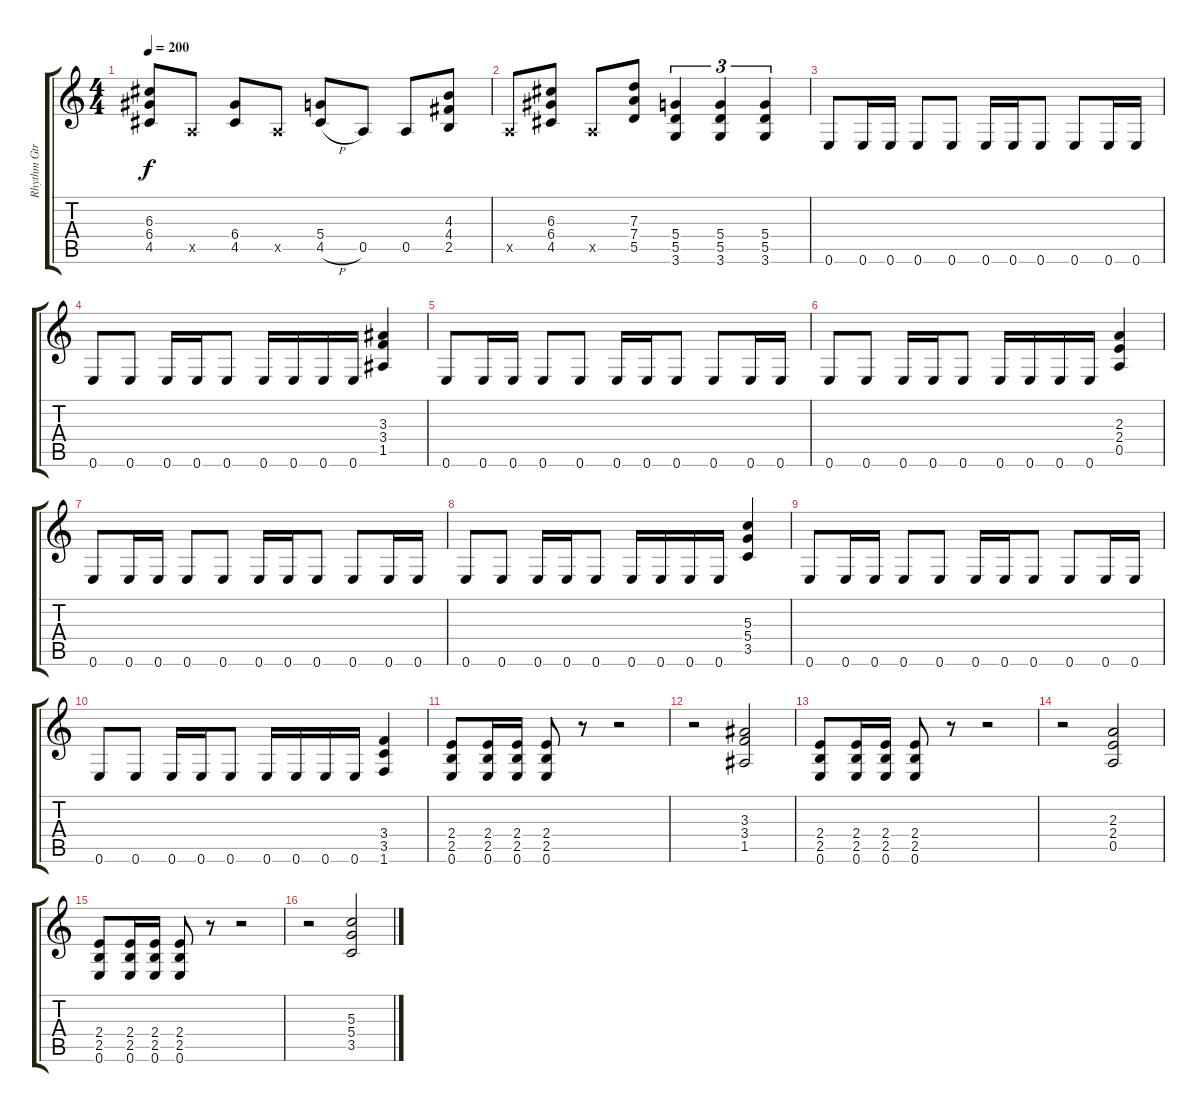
\track ("Rhythm Gtr. II" "Rhythm Gtr") {instrument distortionguitar}
\staff {score tabs}
\tuning (E4 B3 G3 D3 A2 E2) {hide}
\ts (4 4)
\tempo 200
\clef g2
\ks c
(6.3 6.4 4.5).8{dy f} 0.5{x}.8 (6.4 4.5).8 0.5{x}.8 (5.4 4.5{h}).8 0.5.8 0.5.8 (4.3 4.4 2.5).8 |
0.5{x}.8 (6.3 6.4 4.5).8 0.5{x}.8 (7.3 7.4 5.5).8 (5.4 5.5 3.6).4{tu (3 2)} (5.4 5.5 3.6).4{tu (3 2)} (5.4 5.5 3.6).4{tu (3 2)} |
0.6.8 0.6.16 0.6.16 0.6.8 0.6.8 0.6.16 0.6.16 0.6.8 0.6.8 0.6.16 0.6.16 |
0.6.8 0.6.8 0.6.16 0.6.16 0.6.8 0.6.16 0.6.16 0.6.16 0.6.16 (3.3 3.4 1.5).4 |
0.6.8 0.6.16 0.6.16 0.6.8 0.6.8 0.6.16 0.6.16 0.6.8 0.6.8 0.6.16 0.6.16 |
0.6.8 0.6.8 0.6.16 0.6.16 0.6.8 0.6.16 0.6.16 0.6.16 0.6.16 (2.3 2.4 0.5).4 |
0.6.8 0.6.16 0.6.16 0.6.8 0.6.8 0.6.16 0.6.16 0.6.8 0.6.8 0.6.16 0.6.16 |
0.6.8 0.6.8 0.6.16 0.6.16 0.6.8 0.6.16 0.6.16 0.6.16 0.6.16 (5.3 5.4 3.5).4 |
0.6.8 0.6.16 0.6.16 0.6.8 0.6.8 0.6.16 0.6.16 0.6.8 0.6.8 0.6.16 0.6.16 |
0.6.8 0.6.8 0.6.16 0.6.16 0.6.8 0.6.16 0.6.16 0.6.16 0.6.16 (3.4 3.5 1.6).4 |
(2.4 2.5 0.6).8 (2.4 2.5 0.6).16 (2.4 2.5 0.6).16 (2.4 2.5 0.6).8 r.8 r.2 |
r.2 (3.3 3.4 1.5).2 |
(2.4 2.5 0.6).8 (2.4 2.5 0.6).16 (2.4 2.5 0.6).16 (2.4 2.5 0.6).8 r.8 r.2 |
r.2 (2.3 2.4 0.5).2 |
(2.4 2.5 0.6).8 (2.4 2.5 0.6).16 (2.4 2.5 0.6).16 (2.4 2.5 0.6).8 r.8 r.2 |
r.2 (5.3 5.4 3.5).2
